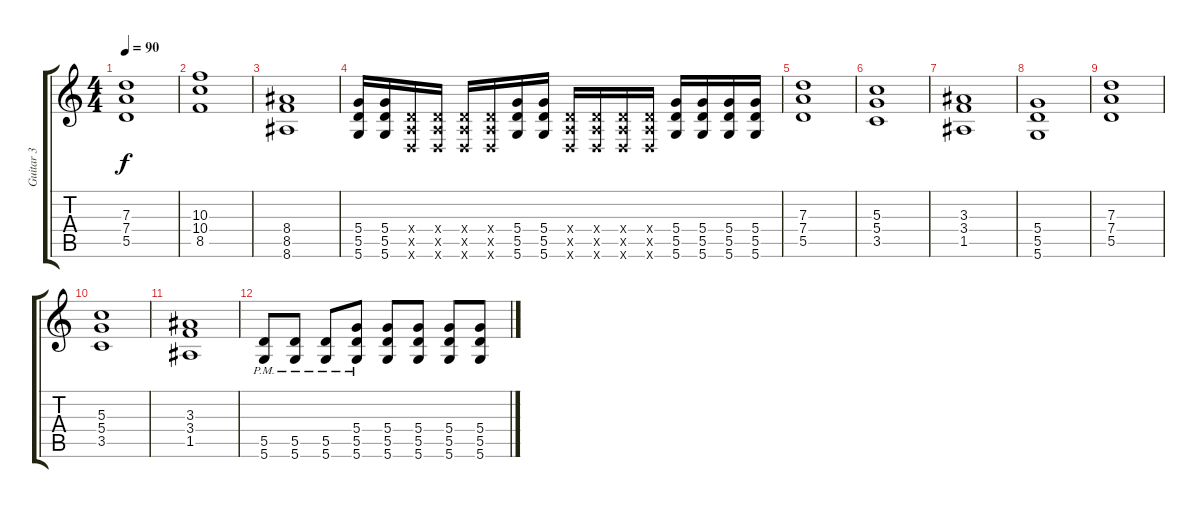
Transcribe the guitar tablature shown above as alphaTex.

\track ("Guitar 3" "Guitar 3") {instrument distortionguitar}
\staff {score tabs}
\tuning (E4 B3 G3 D3 A2 D2) {hide}
\ts (4 4)
\tempo 90
\clef g2
\ks c
(7.3 7.4 5.5).1{dy f} |
(10.3 10.4 8.5).1 |
(8.4 8.5 8.6).1 |
(5.4 5.5 5.6).16 (5.4 5.5 5.6).16 (0.4{x} 0.5{x} 0.6{x}).16 (0.4{x} 0.5{x} 0.6{x}).16 (0.4{x} 0.5{x} 0.6{x}).16 (0.4{x} 0.5{x} 0.6{x}).16 (5.4 5.5 5.6).16 (5.4 5.5 5.6).16 (0.4{x} 0.5{x} 0.6{x}).16 (0.4{x} 0.5{x} 0.6{x}).16 (0.4{x} 0.5{x} 0.6{x}).16 (0.4{x} 0.5{x} 0.6{x}).16 (5.4 5.5 5.6).16 (5.4 5.5 5.6).16 (5.4 5.5 5.6).16 (5.4 5.5 5.6).16 |
(7.3 7.4 5.5).1 |
(5.3 5.4 3.5).1 |
(3.3 3.4 1.5).1 |
(5.4 5.5 5.6).1 |
(7.3 7.4 5.5).1 |
(5.3 5.4 3.5).1 |
(3.3 3.4 1.5).1 |
(5.5{pm} 5.6{pm}).8 (5.5{pm} 5.6{pm}).8 (5.5{pm} 5.6{pm}).8 (5.4{pm} 5.5{pm} 5.6{pm}).8 (5.4 5.5 5.6).8 (5.4 5.5 5.6).8 (5.4 5.5 5.6).8 (5.4 5.5 5.6).8
